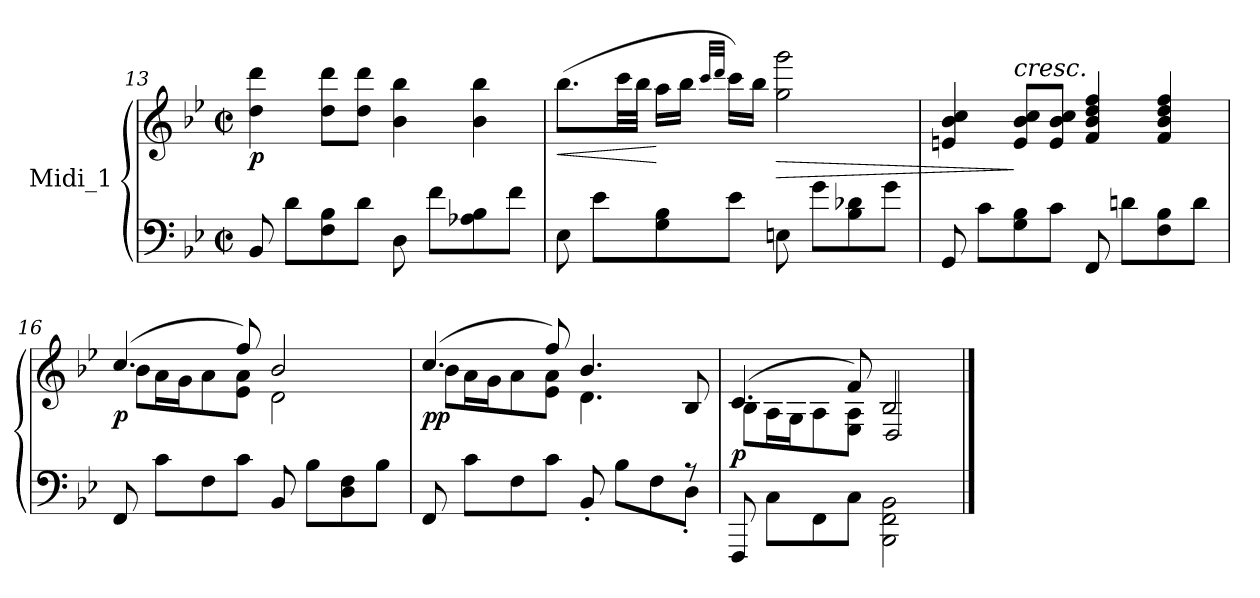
**kern	**kern	**dynam
*part1	*part1	*part1
*staff2	*staff1	*staff1/2
*I"Midi_1	*	*
!!LO:LB:g=z
*clefF4	*clefG2	*
*k[b-e-]	*k[b-e-]	*
*B-:	*B-:	*
*M2/2	*M2/2	*
*met(c|)	*met(c|)	*
=13	=13	=13
!	!	!LO:DY:b
8BB-/	4dd\ 4ddd\	p
8d\L	.	.
8F\ 8B-\	8dd\ 8ddd\L	.
8d\J	8dd\ 8ddd\J	.
8D\	4b-\ 4bb-\	.
8f\L	.	.
8A-X\ 8B-\	4b-\ 4bb-\	.
8f\J	.	.
=14	=14	=14
!	!	!LO:HP:b
8E-\	(>8.bb-\L	<
8e-\L	.	.
.	32ccc\LL	.
.	32bb-\JJJ	.
8G\ 8B-\	16aa\LL	[
.	16bb-\JJ	.
.	32qccc/LLL	.
.	32qddd/JJJ	.
8e-\J	16ccc\LL)	.
.	16bb-\JJ	.
!	!	!LO:HP:b
8En\	2gg\ 2ggg\	>
8g\L	.	.
8B-\ 8d-X\	.	.
8g\J	.	.
=15	=15	=15
8GG/	4en/ 4b-/ 4cc/	.
8c\L	.	.
!	!LO:TX:a:i:t=cresc.	!
8G\ 8B-\	8e/ 8b-/ 8cc/L	]
8c\J	8e/ 8b-/ 8cc/J	.
8FF/	4f/ 4b-/ 4dd/ 4ff/	.
8dni\L	.	.
8F\ 8B-\	4f/ 4b-/ 4dd/ 4ff/	.
8d\J	.	.
!!LO:LB:g=z
=16	=16	=16
*^	*^	*
*	*	*	*^	*
!	!	!	!	!	!LO:DY:b
8FF/	2ryy	(>4.cc/	8b-\L	2ryy	p
8c\L	.	.	16a\L	.	.
.	.	.	16g\J	.	.
8F\	.	.	8a\	.	.
8c\J	.	8ff/)	8e-\ 8a\J	.	.
2ryy	8BB-/	2b-/	2ryy	2d\	.
.	8B-\L	.	.	.	.
.	8D\ 8F\	.	.	.	.
.	8B-\J	.	.	.	.
=17	=17	=17	=17	=17	=17
!	!	!	!	!	!LO:DY:b
8FF/	2ryy	(>4.cc/	8b-\L	2ryy	pp
8c\L	.	.	16a\L	.	.
.	.	.	16g\J	.	.
8F\	.	.	8a\	.	.
8c\J	.	8ff/)	8e-\ 8a\J	.	.
4.ryy	8BB-'/	4.b-/	2ryy	4.d\	.
.	8B-\L	.	.	.	.
.	8F\	.	.	.	.
8r	8D'\J	8B-/	.	8ryy	.
=18	=18	=18	=18	=18	=18
!	!	!	!	!	!LO:DY:b
8FFF/	2ryy	(>4.c/	8B-\L	2ryy	p
8C\L	.	.	16A\L	.	.
.	.	.	16G\J	.	.
8FF\	.	.	8A\	.	.
8C\J	.	8f/)	8E-\ 8A\J	.	.
2ryy	2BBB-\ 2FF\ 2BB-\	2B-/	2ryy	2D/	.
*v	*v	*	*	*	*
*	*v	*v	*v	*
==	==	==
*-	*-	*-
